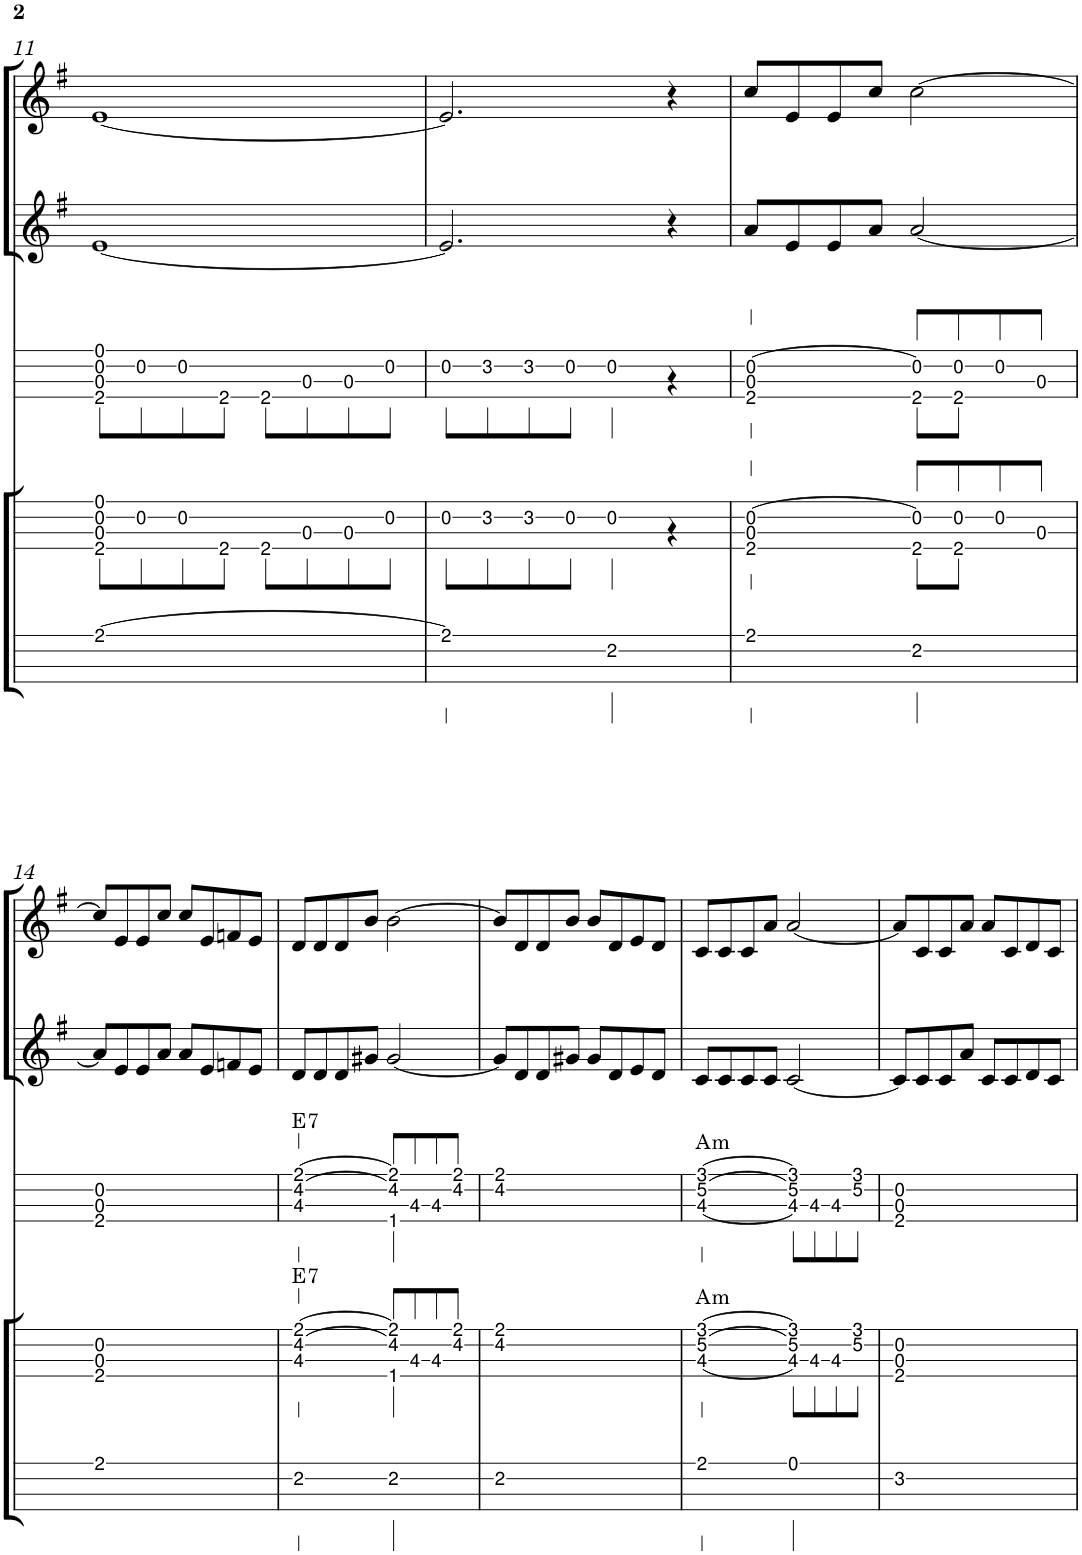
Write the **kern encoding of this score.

**kern	**kern	**kern	**harte	**kern	**kern
*part5	*part4	*part3	*part3	*part2	*part1
*staff5	*staff4	*staff3	*	*staff2	*staff1
*I"Bass Guitar	*I"Ukulele	*I"Ukulele	*	*I"Mandolin	*I"Mandolin
!!LO:PB:g=z
*	*	*	*	*clefG2	*clefG2
*k[f#]	*k[f#]	*k[f#]	*	*k[f#]	*k[f#]
*e:	*e:	*e:	*	*e:	*e:
*M4/4	*M4/4	*M4/4	*	*M4/4	*M4/4
=11	=11	=11	=11	=11	=11
[1AA	8A\ 8c\ 8e\ 8a\L	8A\ 8c\ 8e\ 8a\L	.	[1e	[1e
.	8e\	8e\	.	.	.
.	8e\	8e\	.	.	.
.	8A\J	8A\J	.	.	.
.	8A\L	8A\L	.	.	.
.	8c\	8c\	.	.	.
.	8c\	8c\	.	.	.
.	8e\J	8e\J	.	.	.
=12	=12	=12	=12	=12	=12
2AA\]	8e\L	8e\L	.	2.e/]	2.e/]
.	8g\	8g\	.	.	.
.	8g\	8g\	.	.	.
.	8e\J	8e\J	.	.	.
4EE\	4e\	4e\	.	.	.
4ryy	4r	4r	.	4r	4r
=13	=13	=13	=13	=13	=13
*	*^	*^	*	*	*
2AA\	[2e/	2A\ 2c\	[2e/	2A\ 2c\	.	8a/L	8cc/L
.	.	.	.	.	.	8e/	8e/
.	.	.	.	.	.	8e/	8e/
.	.	.	.	.	.	8a/J	8cc/J
4EE\	8e/L]	8A\L	8e/L]	8A\L	.	[2a/	[2cc\
.	8e/	8A\J	8e/	8A\J	.	.	.
4ryy	8e/	4ryy	8e/	4ryy	.	.	.
.	8c/J	.	8c/J	.	.	.	.
!!LO:LB:g=z
=14	=14	=14	=14	=14	=14	=14	=14
1AA	1e	1A 1c	1e	1A 1c	.	8a/L]	8cc/L]
.	.	.	.	.	.	8e/	8e/
.	.	.	.	.	.	8e/	8e/
.	.	.	.	.	.	8a/J	8cc/J
.	.	.	.	.	.	8a/L	8cc/L
.	.	.	.	.	.	8e/	8e/
.	.	.	.	.	.	8fn/	8fn/
.	.	.	.	.	.	8e/J	8e/J
=15	=15	=15	=15	=15	=15	=15	=15
!	!	!	!	!	!LO:H:kt=7	!	!
2EE\	[2g#/ [2b/	2e\	[2g#/ [2b/	2e\	E:7	8d/L	8d/L
.	.	.	.	.	.	8d/	8d/
.	.	.	.	.	.	8d/	8d/
.	.	.	.	.	.	8g#X/J	8b/J
4EE\	8g#/] 8b/]L	4G#\	8g#/] 8b/]L	4G#\	.	[2g#/	[2b\
.	8e/	.	8e/	.	.	.	.
4ryy	8e/	4ryy	8e/	4ryy	.	.	.
.	8g#/ 8b/J	.	8g#/ 8b/J	.	.	.	.
*	*v	*v	*	*	*	*	*
*	*	*v	*v	*	*	*
=16	=16	=16	=16	=16	=16
1EE	1g# 1b	1g# 1b	.	8g#/L]	8b/L]
.	.	.	.	8d/	8d/
.	.	.	.	8d/	8d/
.	.	.	.	8g#X/J	8b/J
.	.	.	.	8g#/L	8b/L
.	.	.	.	8d/	8d/
.	.	.	.	8e/	8e/
.	.	.	.	8d/J	8d/J
=17	=17	=17	=17	=17	=17
!	!	!	!LO:H:kt=m	!	!
2AA\	[2e\ [2a\ [2cc\	[2e\ [2a\ [2cc\	A:min	8c/L	8c/L
.	.	.	.	8c/	8c/
.	.	.	.	8c/	8c/
.	.	.	.	8c/J	8a/J
4GG\	8e\] 8a\] 8cc\]L	8e\] 8a\] 8cc\]L	.	[2c/	[2a/
.	8e\	8e\	.	.	.
4ryy	8e\	8e\	.	.	.
.	8a\ 8cc\J	8a\ 8cc\J	.	.	.
=18	=18	=18	=18	=18	=18
*	*^	*^	*	*	*
1FFn	1e	1A 1c	1e	1A 1c	.	8c/L]	8a/L]
.	.	.	.	.	.	8c/	8c/
.	.	.	.	.	.	8c/	8c/
.	.	.	.	.	.	8a/J	8a/J
.	.	.	.	.	.	8c/L	8a/L
.	.	.	.	.	.	8c/	8c/
.	.	.	.	.	.	8d/	8d/
.	.	.	.	.	.	8c/J	8c/J
*	*v	*v	*	*	*	*	*
*	*	*v	*v	*	*	*
=	=	=	=	=	=
*-	*-	*-	*-	*-	*-
